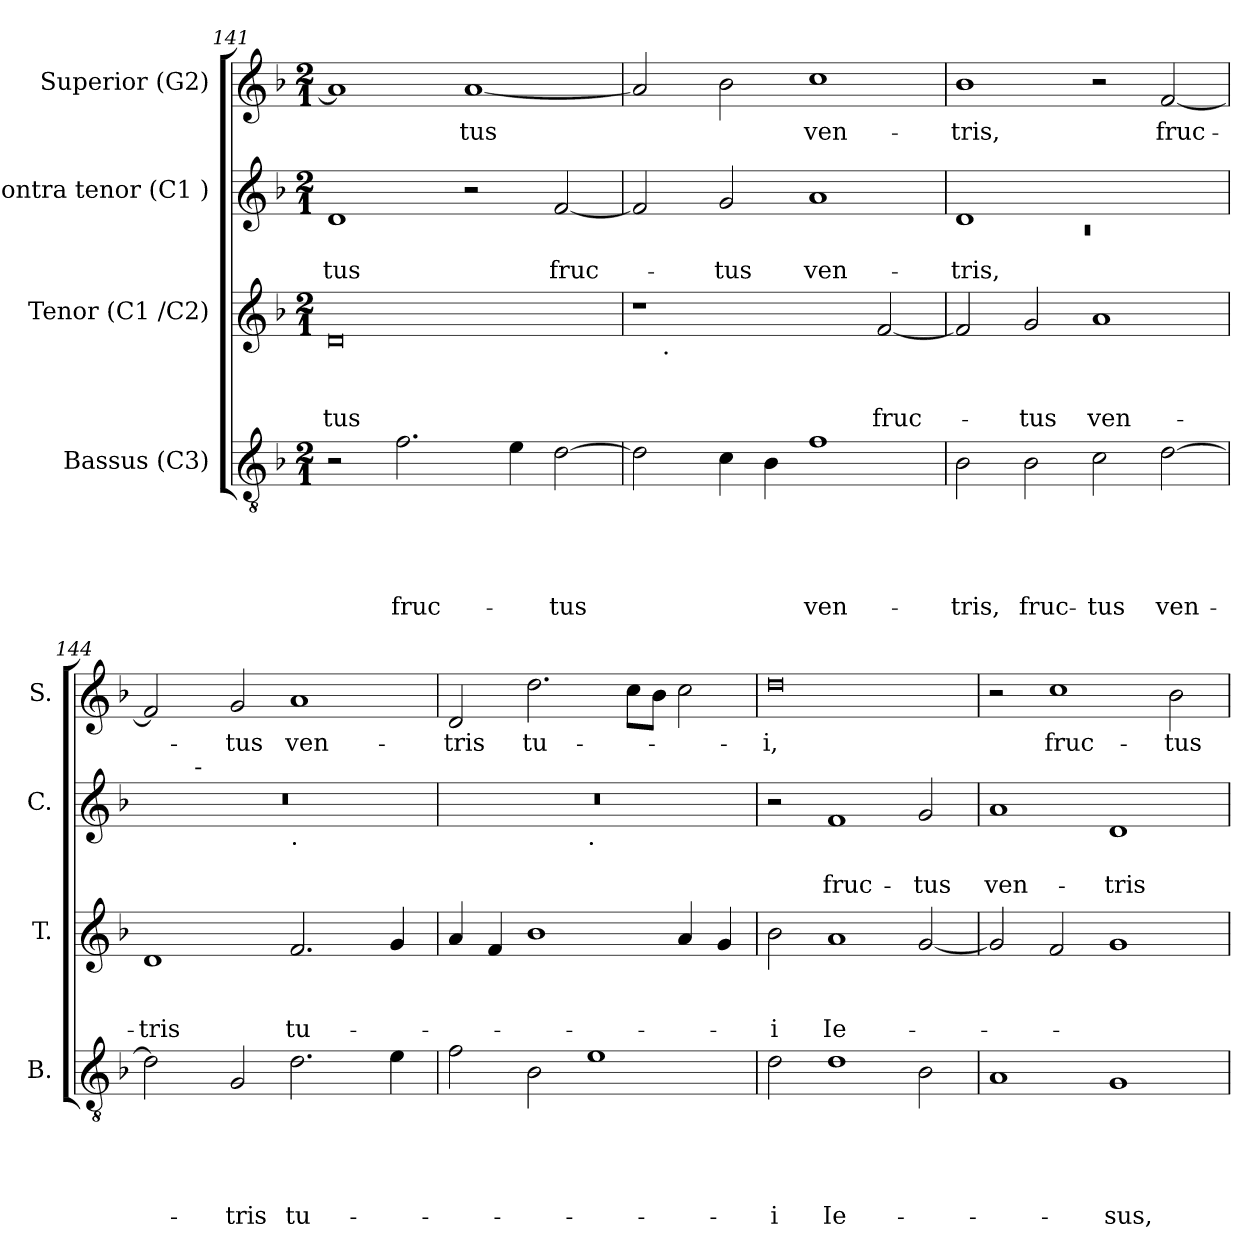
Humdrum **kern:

**kern	**text	**text	**text	**text	**text	**kern	**text	**text	**text	**kern	**text	**text	**kern	**text
*part4	*part4	*part4	*part4	*part4	*part4	*part3	*part3	*part3	*part3	*part2	*part2	*part2	*part1	*part1
*staff4	*staff4	*staff4	*staff4	*staff4	*staff4	*staff3	*staff3	*staff3	*staff3	*staff2	*staff2	*staff2	*staff1	*staff1
*I"Bassus (C3)	*	*	*	*	*	*I"Tenor (C1 /C2)	*	*	*	*I"Contra tenor (C1 )	*	*	*I"Superior (G2)	*
*I'B.	*	*	*	*	*	*I'T.	*	*	*	*I'C.	*	*	*I'S.	*
*clefGv2	*	*	*	*	*	*clefG2	*	*	*	*clefG2	*	*	*clefG2	*
*k[b-]	*	*	*	*	*	*k[b-]	*	*	*	*k[b-]	*	*	*k[b-]	*
*F:	*	*	*	*	*	*F:	*	*	*	*F:	*	*	*F:	*
*M2/1	*	*	*	*	*	*M2/1	*	*	*	*M2/1	*	*	*M2/1	*
=141	=141	=141	=141	=141	=141	=141	=141	=141	=141	=141	=141	=141	=141	=141
!	!	!	!	!	!	!	!	!	!LO:LY:b:rj	!	!	!LO:LY:b	!	!
2r	.	.	.	.	.	0d	.	.	-tus	1d	.	-tus	1a]	.
!	!	!	!	!	!LO:LY:b	!	!	!	!	!	!	!	!	!
2.f\	.	.	.	.	fruc-	.	.	.	.	.	.	.	.	.
!	!	!	!	!	!	!	!	!	!	!	!	!	!	!LO:LY:b
.	.	.	.	.	.	.	.	.	.	2r	.	.	[<1a	-tus
4e\	.	.	.	.	.	.	.	.	.	.	.	.	.	.
!	!	!	!	!	!LO:LY:b	!	!	!	!	!	!	!LO:LY:b	!	!
[>2d\	.	.	.	.	-tus	.	.	.	.	[<2f/	.	fruc-	.	.
=142	=142	=142	=142	=142	=142	=142	=142	=142	=142	=142	=142	=142	=142	=142
*	*	*	*	*	*	*^	*	*	*	*	*	*	*	*
2d\]	.	.	.	.	.	1r	8ryy	.	.	.	2f/]	.	.	2a/]	.
!	!	!	!	!	!	!	!LO:TX:b:t=.	!	!	!	!	!	!	!	!
.	.	.	.	.	.	.	1...ryy	.	.	.	.	.	.	.	.
!	!	!	!	!	!	!	!	!	!	!	!	!	!LO:LY:b	!	!
4c\	.	.	.	.	.	.	.	.	.	.	2g/	.	-tus	2b-\	.
4B-\	.	.	.	.	.	.	.	.	.	.	.	.	.	.	.
!	!	!	!	!	!LO:LY:b	!	!	!	!	!	!	!	!LO:LY:b	!	!LO:LY:b
1f	.	.	.	.	ven-	2ryy	.	.	.	.	1a	.	ven-	1cc	ven-
!	!	!	!	!	!	!	!	!	!	!LO:LY:b	!	!	!	!	!
.	.	.	.	.	.	[<2f/	.	.	.	fruc-	.	.	.	.	.
=143	=143	=143	=143	=143	=143	=143	=143	=143	=143	=143	=143	=143	=143	=143	=143
*	*	*	*	*	*	*	*	*	*	*	*^	*	*	*	*
!	!	!	!	!	!LO:LY:b	!	!	!	!	!	!	!LO:N:vis=1	!	!LO:LY:b	!	!LO:LY:b
*	*	*	*	*	*	*v	*v	*	*	*	*	*	*	*	*	*
2B-\	.	.	.	.	-tris,	2f/]	.	.	.	1d	0rc	.	-tris,	1b-	-tris,
!	!	!	!	!	!LO:LY:b	!	!	!	!LO:LY:b	!	!	!	!	!	!
2B-\	.	.	.	.	fruc-	2g/	.	.	-tus	.	.	.	.	.	.
!	!	!	!	!	!LO:LY:b	!	!	!	!LO:LY:b	!	!	!	!	!	!
2c\	.	.	.	.	-tus	1a	.	.	ven-	1ryy	.	.	.	2r	.
!	!	!	!	!	!LO:LY:b	!	!	!	!	!	!	!	!	!	!LO:LY:b
[<2d\	.	.	.	.	ven-	.	.	.	.	.	.	.	.	[<2f/	fruc-
*	*	*	*	*	*	*	*	*	*	*v	*v	*	*	*	*
!!LO:LB:g=z
=144	=144	=144	=144	=144	=144	=144	=144	=144	=144	=144	=144	=144	=144	=144
!	!	!	!	!	!	!	!	!	!LO:LY:b	!	!	!	!	!
*	*	*	*	*	*	*	*	*	*	*^	*	*	*	*
*	*	*	*	*	*	*	*	*	*	*	*^	*	*	*	*
2d\]	.	.	.	.	.	1d	.	.	-tris	0r	4ryy	1ryy	.	.	2f/]	.
.	.	.	.	.	.	.	.	.	.	.	32ryy	.	.	.	.	.
!	!	!	!	!	!	!	!	!	!	!	!LO:TX:a:t=-	!	!	!	!	!
.	.	.	.	.	.	.	.	.	.	.	1ryy	.	.	.	.	.
!	!	!	!	!	!LO:LY:b	!	!	!	!	!	!	!	!	!	!	!LO:LY:b
2G/	.	.	.	.	-tris	.	.	.	.	.	.	.	.	.	2g/	-tus
!	!	!	!	!	!	!	!	!	!	!	!	!LO:TX:b:t=.	!	!	!	!
!	!	!	!	!	!LO:LY:b	!	!	!	!LO:LY:b	!	!	!	!	!	!	!LO:LY:b
2.d\	.	.	.	.	tu-	2.f/	.	.	tu-	.	.	1ryy	.	.	1a	ven-
.	.	.	.	.	.	.	.	.	.	.	2ryy	.	.	.	.	.
4e\	.	.	.	.	.	4g/	.	.	.	.	.	.	.	.	.	.
.	.	.	.	.	.	.	.	.	.	.	8..ryy	.	.	.	.	.
=145	=145	=145	=145	=145	=145	=145	=145	=145	=145	=145	=145	=145	=145	=145	=145	=145
!	!	!	!	!	!	!	!	!	!	!	!	!	!	!	!	!LO:LY:b
*	*	*	*	*	*	*	*	*	*	*	*v	*v	*	*	*	*
2f\	.	.	.	.	.	4a/	.	.	.	0r	1ryy	.	.	2d/	-tris
.	.	.	.	.	.	4f/	.	.	.	.	.	.	.	.	.
!	!	!	!	!	!	!	!	!	!	!	!	!	!	!	!LO:LY:b
2B-\	.	.	.	.	.	1b-	.	.	.	.	.	.	.	2.dd\	tu-
!	!	!	!	!	!	!	!	!	!	!	!LO:TX:b:t=.	!	!	!	!
1e	.	.	.	.	.	.	.	.	.	.	1ryy	.	.	.	.
.	.	.	.	.	.	.	.	.	.	.	.	.	.	8cc\L	.
.	.	.	.	.	.	.	.	.	.	.	.	.	.	8b-\J	.
.	.	.	.	.	.	4a/	.	.	.	.	.	.	.	2cc\	.
.	.	.	.	.	.	4g/	.	.	.	.	.	.	.	.	.
=146	=146	=146	=146	=146	=146	=146	=146	=146	=146	=146	=146	=146	=146	=146	=146
!	!	!	!	!	!LO:LY:b	!	!	!	!LO:LY:b	!	!	!	!	!	!LO:LY:b:rj
*	*	*	*	*	*	*	*	*	*	*v	*v	*	*	*	*
2d\	.	.	.	.	-i	2b-\	.	.	-i	2r	.	.	0dd	-i,
!	!	!	!	!	!LO:LY:b	!	!	!	!LO:LY:b	!	!	!LO:LY:b	!	!
1d	.	.	.	.	Ie-	1a	.	.	Ie-	1f	.	fruc-	.	.
!	!	!	!	!	!	!	!	!	!	!	!	!LO:LY:b	!	!
2B-\	.	.	.	.	.	[<2g/	.	.	.	2g/	.	-tus	.	.
=147	=147	=147	=147	=147	=147	=147	=147	=147	=147	=147	=147	=147	=147	=147
!	!	!	!	!	!	!	!	!	!	!	!	!LO:LY:b	!	!
1A	.	.	.	.	.	2g/]	.	.	.	1a	.	ven-	2r	.
!	!	!	!	!	!	!	!	!	!	!	!	!	!	!LO:LY:b
.	.	.	.	.	.	2f/	.	.	.	.	.	.	1cc	fruc-
!	!	!	!	!	!LO:LY:b	!	!	!	!	!	!	!LO:LY:b	!	!
1G	.	.	.	.	-sus,	1g	.	.	.	1d	.	-tris	.	.
!	!	!	!	!	!	!	!	!	!	!	!	!	!	!LO:LY:b
.	.	.	.	.	.	.	.	.	.	.	.	.	2b-\	-tus
=	=	=	=	=	=	=	=	=	=	=	=	=	=	=
*-	*-	*-	*-	*-	*-	*-	*-	*-	*-	*-	*-	*-	*-	*-
